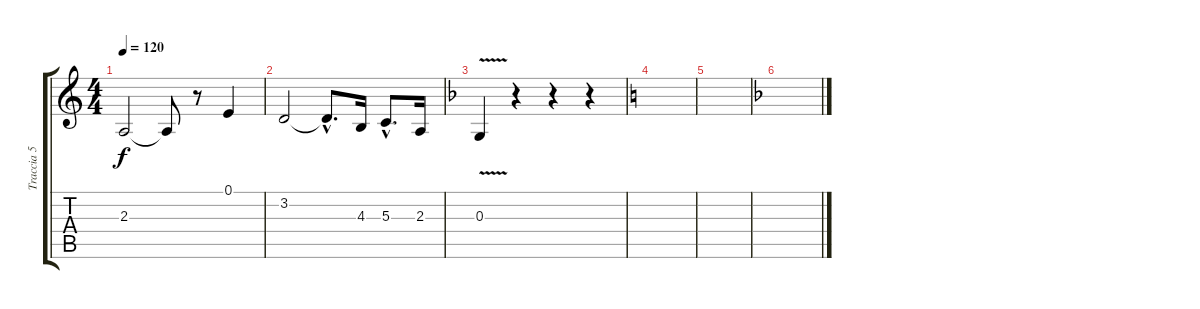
\track ("Traccia 5" "Traccia 5") {instrument frenchhorn}
\staff {score tabs}
\tuning (E4 B3 G3 D3 A2 E2) {hide}
\ts (4 4)
\tempo 120
\clef g2
\ks c
2.3.2{dy f} 2.3{t}.8 r.8 0.1.4 |
3.2.2 3.2{hac t}.8{d} 4.3.16 5.3{hac}.8{d} 2.3.16 |
\ks f
0.3{v}.4 r.4 r.4 r.4 |
\ks c
|
|
\ks f
